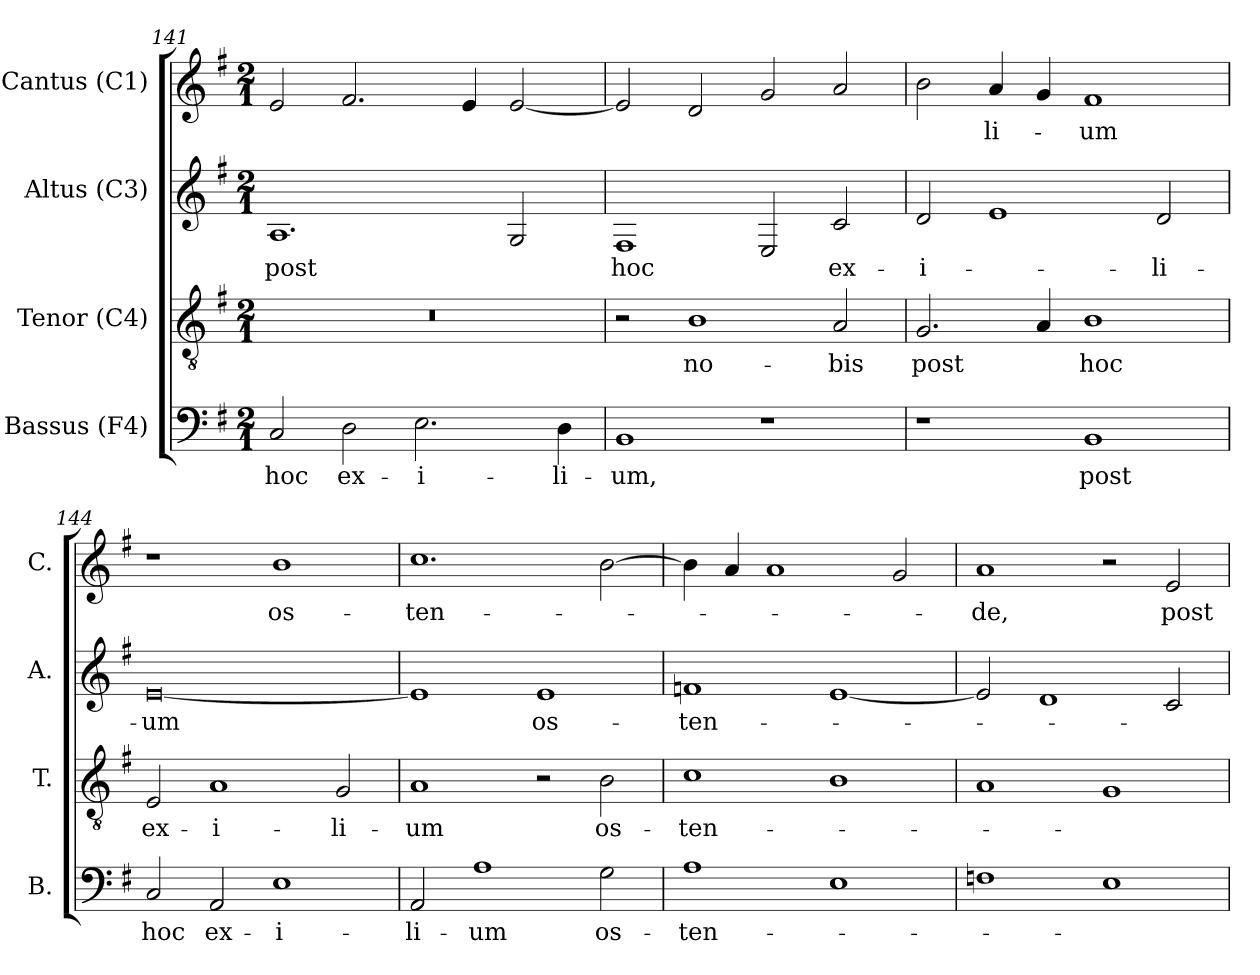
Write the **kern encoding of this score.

**kern	**text	**kern	**text	**kern	**text	**kern	**text
*part4	*part4	*part3	*part3	*part2	*part2	*part1	*part1
*staff4	*staff4	*staff3	*staff3	*staff2	*staff2	*staff1	*staff1
*I"Bassus (F4)	*	*I"Tenor (C4)	*	*I"Altus (C3)	*	*I"Cantus (C1)	*
*I'B.	*	*I'T.	*	*I'A.	*	*I'C.	*
!!LO:LB:g=z
*clefF4	*	*clefGv2	*	*clefG2	*	*clefG2	*
*	*	*ITrd7c12	*	*ITrd7c12	*	*	*
*k[f#]	*	*k[f#]	*	*k[f#]	*	*k[f#]	*
*G:	*	*G:	*	*G:	*	*G:	*
*M2/1	*	*M2/1	*	*M2/1	*	*M2/1	*
=141	=141	=141	=141	=141	=141	=141	=141
!	!LO:LY:b:color=#000000	!LO:N:vis=1	!	!	!	!	!
!	!	!	!	!	!LO:LY:b:color=#000000	!	!
2Ci/	hoc	0r	.	1.AAi	post	2ei/	.
!	!LO:LY:b:color=#000000	!	!	!	!	!	!
2Di\	ex-	.	.	.	.	2.f#i/	.
!	!LO:LY:b:color=#000000	!	!	!	!	!	!
2.Ei\	-i-	.	.	.	.	.	.
.	.	.	.	.	.	4ei/	.
.	.	.	.	2GGi/	.	[2ei/	.
!	!LO:LY:b:color=#000000	!	!	!	!	!	!
4Di\	-li-	.	.	.	.	.	.
=142	=142	=142	=142	=142	=142	=142	=142
!	!LO:LY:b:color=#000000	!	!	!	!	!	!
!	!	!	!	!	!LO:LY:b:color=#000000	!	!
1BBi	-um,	2r	.	1FF#i	hoc	2ei/]	.
!	!	!	!LO:LY:b:color=#000000	!	!	!	!
.	.	1BBi	no-	.	.	2di/	.
1r	.	.	.	2EEi/	.	2gi/	.
!	!	!	!LO:LY:b:color=#000000	!	!	!	!
!	!	!	!	!	!LO:LY:b:color=#000000	!	!
.	.	2AAi/	-bis	2Ci/	ex-	2ai/	.
=143	=143	=143	=143	=143	=143	=143	=143
!	!	!	!LO:LY:b:color=#000000	!	!	!	!
!	!	!	!	!	!LO:LY:b:color=#000000	!	!
1r	.	2.GGi/	post	2Di/	-i-	2bi\	.
!	!	!	!	!	!	!	!LO:LY:b:color=#000000
.	.	.	.	1Ei	.	4ai/	-li-
.	.	4AAi/	.	.	.	4gi/	.
!	!LO:LY:b:color=#000000	!	!	!	!	!	!
!	!	!	!LO:LY:b:color=#000000	!	!	!	!
!	!	!	!	!	!	!	!LO:LY:b:color=#000000
1BBi	post	1BBi	hoc	.	.	1f#i	-um
!	!	!	!	!	!LO:LY:b:color=#000000	!	!
.	.	.	.	2Di/	-li-	.	.
=144	=144	=144	=144	=144	=144	=144	=144
!	!LO:LY:b:color=#000000	!	!	!	!	!	!
!	!	!	!LO:LY:b:color=#000000	!	!	!	!
!	!	!	!	!	!LO:LY:b:color=#000000	!	!
2Ci/	hoc	2EEi/	ex-	[0Ei	-um	1r	.
!	!LO:LY:b:color=#000000	!	!	!	!	!	!
!	!	!	!LO:LY:b:color=#000000	!	!	!	!
2AAi/	ex-	1AAi	-i-	.	.	.	.
!	!LO:LY:b:color=#000000	!	!	!	!	!	!
!	!	!	!	!	!	!	!LO:LY:b:color=#000000
1Ei	-i-	.	.	.	.	1bi	os-
!	!	!	!LO:LY:b:color=#000000	!	!	!	!
.	.	2GGi/	-li-	.	.	.	.
=145	=145	=145	=145	=145	=145	=145	=145
!	!LO:LY:b:color=#000000	!	!	!	!	!	!
!	!	!	!LO:LY:b:color=#000000	!	!	!	!
!	!	!	!	!	!	!	!LO:LY:b:color=#000000
2AAi/	-li-	1AAi	-um	1Ei]	.	1.cci	-ten-
!	!LO:LY:b:color=#000000	!	!	!	!	!	!
1Ai	-um	.	.	.	.	.	.
!	!	!	!	!	!LO:LY:b:color=#000000	!	!
.	.	2r	.	1Ei	os-	.	.
!	!LO:LY:b:color=#000000	!	!	!	!	!	!
!	!	!	!LO:LY:b:color=#000000	!	!	!	!
2Gi\	os-	2BBi\	os-	.	.	[2bi\	.
!!LO:PB:g=z
=146	=146	=146	=146	=146	=146	=146	=146
!	!LO:LY:b:color=#000000	!	!	!	!	!	!
!	!	!	!LO:LY:b:color=#000000	!	!	!	!
!	!	!	!	!	!LO:LY:b:color=#000000	!	!
1Ai	-ten-	1Ci	-ten-	1Fni	-ten-	4bi\]	.
.	.	.	.	.	.	4ai/	.
.	.	.	.	.	.	1ai	.
1Ei	.	1BBi	.	[1Ei	.	.	.
.	.	.	.	.	.	2gi/	.
=147	=147	=147	=147	=147	=147	=147	=147
!	!	!	!	!	!	!	!LO:LY:b:color=#000000
1Fni	.	1AAi	.	2Ei/]	.	1ai	-de,
.	.	.	.	1Di	.	.	.
1Ei	.	1GGi	.	.	.	2r	.
!	!	!	!	!	!	!	!LO:LY:b:color=#000000
.	.	.	.	2Ci/	.	2ei/	post
=	=	=	=	=	=	=	=
*-	*-	*-	*-	*-	*-	*-	*-
